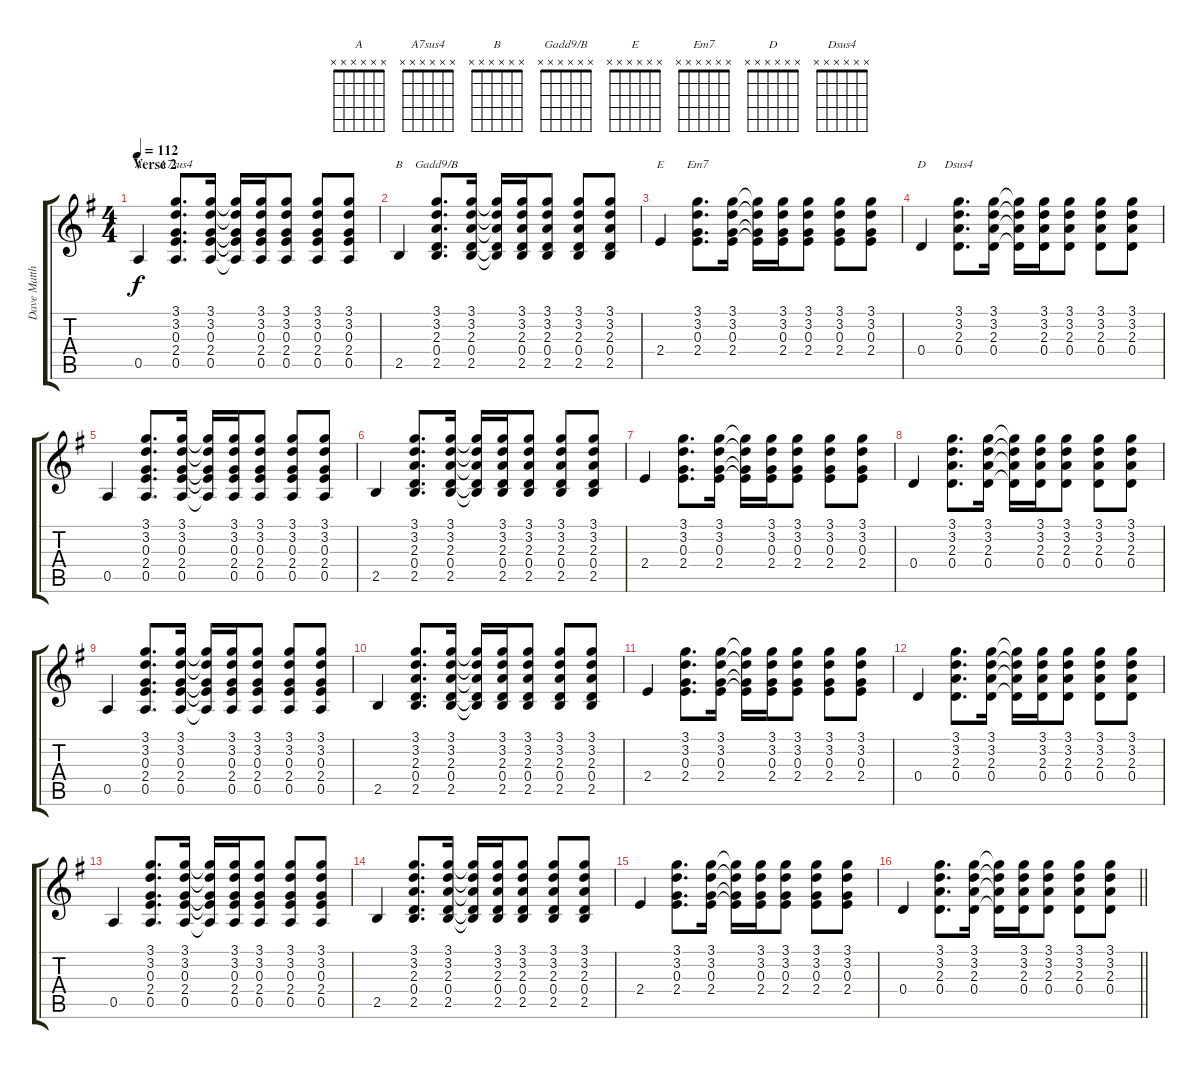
\track ("Dave Matthews" "Dave Matth") {instrument acousticguitarsteel}
\staff {score tabs}
\tuning (E4 B3 G3 D3 A2 E2) {hide}
\chord ("A" x x x x x x)
\chord ("A7sus4" x x x x x x)
\chord ("B" x x x x x x)
\chord ("Gadd9/B" x x x x x x)
\chord ("E" x x x x x x)
\chord ("Em7" x x x x x x)
\chord ("D" x x x x x x)
\chord ("Dsus4" x x x x x x)
\ts (4 4)
\section ("" "Verse 2")
\tempo 112
\clef g2
\ks eminor
0.5.4{ch "A" dy f} (3.1 3.2 0.3 2.4 0.5).8{d ch "A7sus4"} (3.1 3.2 0.3 2.4 0.5).16 (3.1{t} 3.2{t} 0.3{t} 2.4{t} 0.5{t}).16 (3.1 3.2 0.3 2.4 0.5).16 (3.1 3.2 0.3 2.4 0.5).8 (3.1 3.2 0.3 2.4 0.5).8 (3.1 3.2 0.3 2.4 0.5).8 |
2.5.4{ch "B"} (3.1 3.2 2.3 0.4 2.5).8{d ch "Gadd9/B"} (3.1 3.2 2.3 0.4 2.5).16 (3.1{t} 3.2{t} 2.3{t} 0.4{t} 2.5{t}).16 (3.1 3.2 2.3 0.4 2.5).16 (3.1 3.2 2.3 0.4 2.5).8 (3.1 3.2 2.3 0.4 2.5).8 (3.1 3.2 2.3 0.4 2.5).8 |
2.4.4{ch "E"} (3.1 3.2 0.3 2.4).8{d ch "Em7"} (3.1 3.2 0.3 2.4).16 (3.1{t} 3.2{t} 0.3{t} 2.4{t}).16 (3.1 3.2 0.3 2.4).16 (3.1 3.2 0.3 2.4).8 (3.1 3.2 0.3 2.4).8 (3.1 3.2 0.3 2.4).8 |
0.4.4{ch "D"} (3.1 3.2 2.3 0.4).8{d ch "Dsus4"} (3.1 3.2 2.3 0.4).16 (3.1{t} 3.2{t} 2.3{t} 0.4{t}).16 (3.1 3.2 2.3 0.4).16 (3.1 3.2 2.3 0.4).8 (3.1 3.2 2.3 0.4).8 (3.1 3.2 2.3 0.4).8 |
0.5.4 (3.1 3.2 0.3 2.4 0.5).8{d} (3.1 3.2 0.3 2.4 0.5).16 (3.1{t} 3.2{t} 0.3{t} 2.4{t} 0.5{t}).16 (3.1 3.2 0.3 2.4 0.5).16 (3.1 3.2 0.3 2.4 0.5).8 (3.1 3.2 0.3 2.4 0.5).8 (3.1 3.2 0.3 2.4 0.5).8 |
2.5.4 (3.1 3.2 2.3 0.4 2.5).8{d} (3.1 3.2 2.3 0.4 2.5).16 (3.1{t} 3.2{t} 2.3{t} 0.4{t} 2.5{t}).16 (3.1 3.2 2.3 0.4 2.5).16 (3.1 3.2 2.3 0.4 2.5).8 (3.1 3.2 2.3 0.4 2.5).8 (3.1 3.2 2.3 0.4 2.5).8 |
2.4.4 (3.1 3.2 0.3 2.4).8{d} (3.1 3.2 0.3 2.4).16 (3.1{t} 3.2{t} 0.3{t} 2.4{t}).16 (3.1 3.2 0.3 2.4).16 (3.1 3.2 0.3 2.4).8 (3.1 3.2 0.3 2.4).8 (3.1 3.2 0.3 2.4).8 |
0.4.4 (3.1 3.2 2.3 0.4).8{d} (3.1 3.2 2.3 0.4).16 (3.1{t} 3.2{t} 2.3{t} 0.4{t}).16 (3.1 3.2 2.3 0.4).16 (3.1 3.2 2.3 0.4).8 (3.1 3.2 2.3 0.4).8 (3.1 3.2 2.3 0.4).8 |
0.5.4 (3.1 3.2 0.3 2.4 0.5).8{d} (3.1 3.2 0.3 2.4 0.5).16 (3.1{t} 3.2{t} 0.3{t} 2.4{t} 0.5{t}).16 (3.1 3.2 0.3 2.4 0.5).16 (3.1 3.2 0.3 2.4 0.5).8 (3.1 3.2 0.3 2.4 0.5).8 (3.1 3.2 0.3 2.4 0.5).8 |
2.5.4 (3.1 3.2 2.3 0.4 2.5).8{d} (3.1 3.2 2.3 0.4 2.5).16 (3.1{t} 3.2{t} 2.3{t} 0.4{t} 2.5{t}).16 (3.1 3.2 2.3 0.4 2.5).16 (3.1 3.2 2.3 0.4 2.5).8 (3.1 3.2 2.3 0.4 2.5).8 (3.1 3.2 2.3 0.4 2.5).8 |
2.4.4 (3.1 3.2 0.3 2.4).8{d} (3.1 3.2 0.3 2.4).16 (3.1{t} 3.2{t} 0.3{t} 2.4{t}).16 (3.1 3.2 0.3 2.4).16 (3.1 3.2 0.3 2.4).8 (3.1 3.2 0.3 2.4).8 (3.1 3.2 0.3 2.4).8 |
0.4.4 (3.1 3.2 2.3 0.4).8{d} (3.1 3.2 2.3 0.4).16 (3.1{t} 3.2{t} 2.3{t} 0.4{t}).16 (3.1 3.2 2.3 0.4).16 (3.1 3.2 2.3 0.4).8 (3.1 3.2 2.3 0.4).8 (3.1 3.2 2.3 0.4).8 |
0.5.4 (3.1 3.2 0.3 2.4 0.5).8{d} (3.1 3.2 0.3 2.4 0.5).16 (3.1{t} 3.2{t} 0.3{t} 2.4{t} 0.5{t}).16 (3.1 3.2 0.3 2.4 0.5).16 (3.1 3.2 0.3 2.4 0.5).8 (3.1 3.2 0.3 2.4 0.5).8 (3.1 3.2 0.3 2.4 0.5).8 |
2.5.4 (3.1 3.2 2.3 0.4 2.5).8{d} (3.1 3.2 2.3 0.4 2.5).16 (3.1{t} 3.2{t} 2.3{t} 0.4{t} 2.5{t}).16 (3.1 3.2 2.3 0.4 2.5).16 (3.1 3.2 2.3 0.4 2.5).8 (3.1 3.2 2.3 0.4 2.5).8 (3.1 3.2 2.3 0.4 2.5).8 |
2.4.4 (3.1 3.2 0.3 2.4).8{d} (3.1 3.2 0.3 2.4).16 (3.1{t} 3.2{t} 0.3{t} 2.4{t}).16 (3.1 3.2 0.3 2.4).16 (3.1 3.2 0.3 2.4).8 (3.1 3.2 0.3 2.4).8 (3.1 3.2 0.3 2.4).8 |
\barLineRight lightlight
0.4.4 (3.1 3.2 2.3 0.4).8{d} (3.1 3.2 2.3 0.4).16 (3.1{t} 3.2{t} 2.3{t} 0.4{t}).16 (3.1 3.2 2.3 0.4).16 (3.1 3.2 2.3 0.4).8 (3.1 3.2 2.3 0.4).8 (3.1 3.2 2.3 0.4).8
